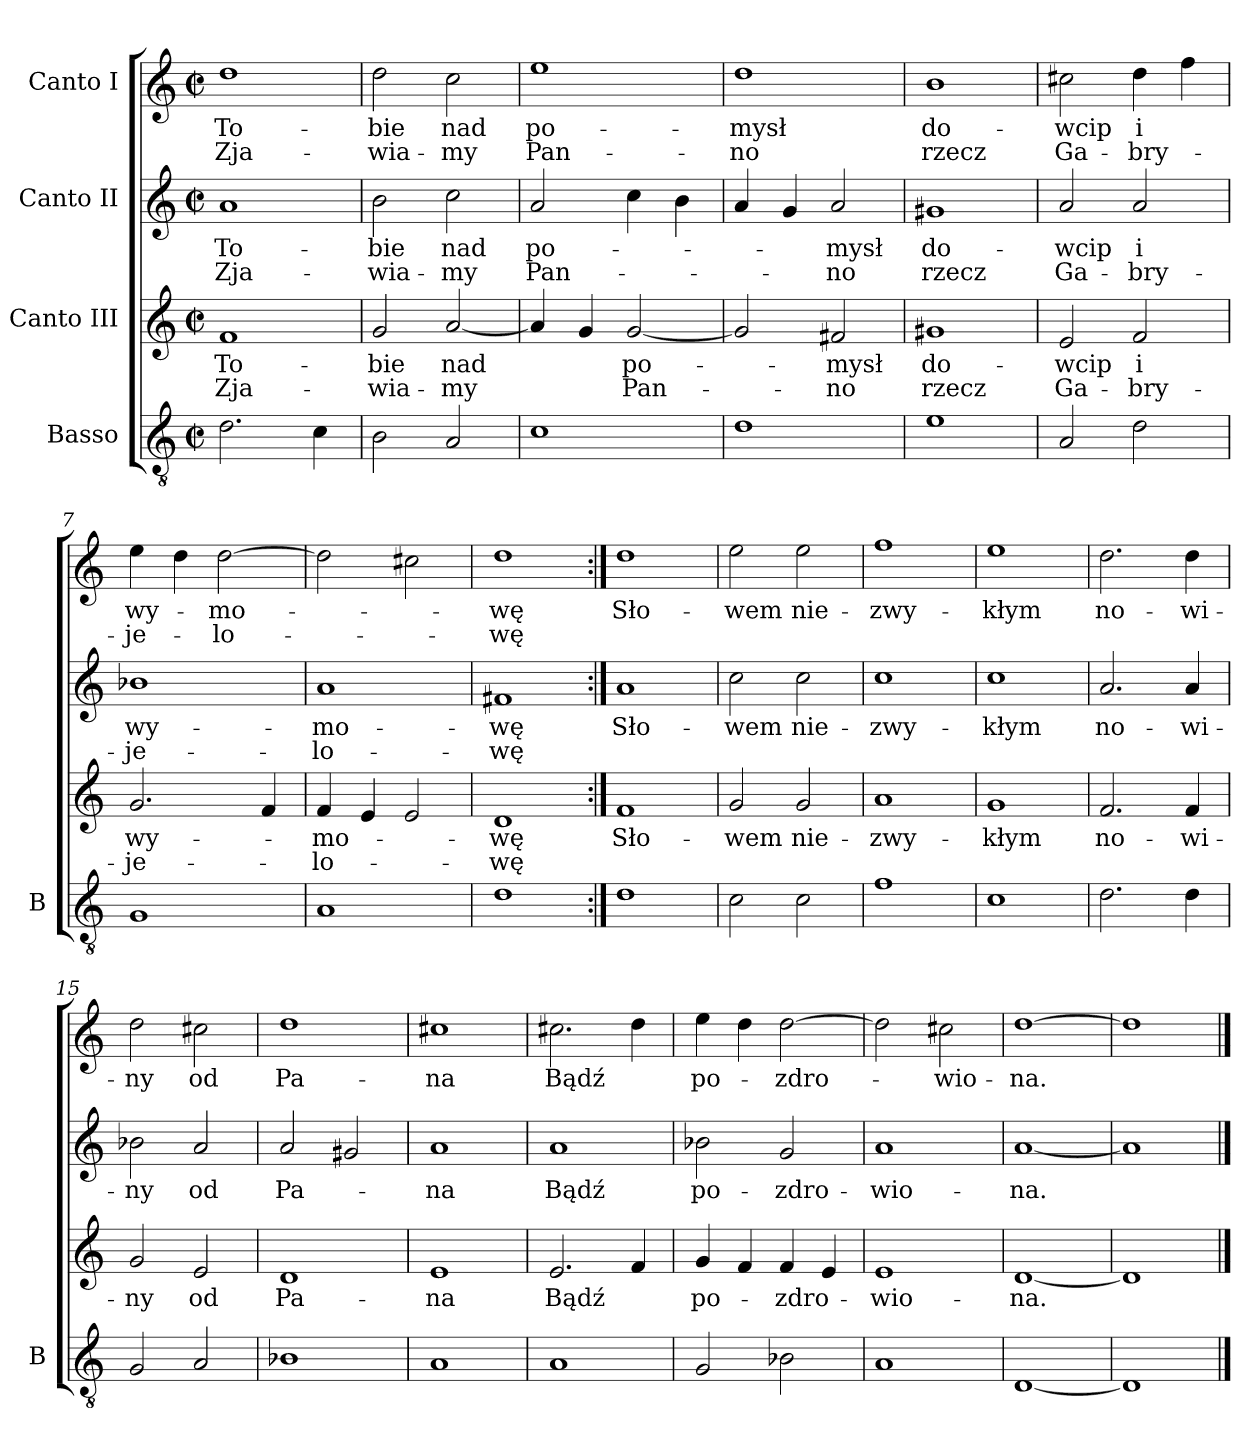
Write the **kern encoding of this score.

**kern	**kern	**text	**text	**kern	**text	**text	**kern	**text	**text
*part4	*part3	*part3	*part3	*part2	*part2	*part2	*part1	*part1	*part1
*staff4	*staff3	*staff3	*staff3	*staff2	*staff2	*staff2	*staff1	*staff1	*staff1
*I"Basso	*I"Canto III	*	*	*I"Canto II	*	*	*I"Canto I	*	*
*I'B	*	*	*	*	*	*	*	*	*
*clefGv2	*clefG2	*	*	*clefG2	*	*	*clefG2	*	*
*k[]	*k[]	*	*	*k[]	*	*	*k[]	*	*
*M2/2	*M2/2	*	*	*M2/2	*	*	*M2/2	*	*
*met(c|)	*met(c|)	*	*	*met(c|)	*	*	*met(c|)	*	*
=1	=1	=1	=1	=1	=1	=1	=1	=1	=1
2.d	1f	To-	Zja-	1a	To-	Zja-	1dd	To-	Zja-
4c	.	.	.	.	.	.	.	.	.
=2	=2	=2	=2	=2	=2	=2	=2	=2	=2
2B	2g	-bie	-wia-	2b	-bie	-wia-	2dd	-bie	-wia-
2A	[2a	nad	-my	2cc	nad	-my	2cc	nad	-my
=3	=3	=3	=3	=3	=3	=3	=3	=3	=3
1c	4a]	.	.	2a	po-	Pan-	1ee	po-	Pan-
.	4g	.	.	.	.	.	.	.	.
.	[2g	po-	Pan-	4cc	.	.	.	.	.
.	.	.	.	4b	.	.	.	.	.
=4	=4	=4	=4	=4	=4	=4	=4	=4	=4
1d	2g]	.	.	4a	.	.	1dd	-mysł	-no
.	.	.	.	4g	.	.	.	.	.
.	2f#X	-mysł	-no	2a	-mysł	-no	.	.	.
=5	=5	=5	=5	=5	=5	=5	=5	=5	=5
1e	1g#X	do-	rzecz	1g#X	do-	rzecz	1b	do-	rzecz
=6	=6	=6	=6	=6	=6	=6	=6	=6	=6
2A	2e	-wcip	Ga-	2a	-wcip	Ga-	2cc#X	-wcip	Ga-
2d	2f	i	-bry-	2a	i	-bry-	4dd	i	-bry-
.	.	.	.	.	.	.	4ff	.	.
=7	=7	=7	=7	=7	=7	=7	=7	=7	=7
1G	2.g	wy-	-je-	1b-X	wy-	-je-	4ee	wy-	-je-
.	.	.	.	.	.	.	4dd	.	.
.	.	.	.	.	.	.	[2dd	-mo-	-lo-
.	4f	.	.	.	.	.	.	.	.
=8	=8	=8	=8	=8	=8	=8	=8	=8	=8
1A	4f	-mo-	-lo-	1a	-mo-	-lo-	2dd]	.	.
.	4e	.	.	.	.	.	.	.	.
.	2e	.	.	.	.	.	2cc#X	.	.
=9	=9	=9	=9	=9	=9	=9	=9	=9	=9
1d	1d	-wę	-wę	1f#X	-wę	-wę	1dd	-wę	-wę
=10:|!	=10:|!	=10:|!	=10:|!	=10:|!	=10:|!	=10:|!	=10:|!	=10:|!	=10:|!
1d	1f	Sło-	.	1a	Sło-	.	1dd	Sło-	.
=11	=11	=11	=11	=11	=11	=11	=11	=11	=11
2c	2g	-wem	.	2cc	-wem	.	2ee	-wem	.
2c	2g	nie-	.	2cc	nie-	.	2ee	nie-	.
=12	=12	=12	=12	=12	=12	=12	=12	=12	=12
1f	1a	-zwy-	.	1cc	-zwy-	.	1ff	-zwy-	.
=13	=13	=13	=13	=13	=13	=13	=13	=13	=13
1c	1g	-kłym	.	1cc	-kłym	.	1ee	-kłym	.
=14	=14	=14	=14	=14	=14	=14	=14	=14	=14
2.d	2.f	no-	.	2.a	no-	.	2.dd	no-	.
4d	4f	-wi-	.	4a	-wi-	.	4dd	-wi-	.
=15	=15	=15	=15	=15	=15	=15	=15	=15	=15
2G	2g	-ny	.	2b-X	-ny	.	2dd	-ny	.
2A	2e	od	.	2a	od	.	2cc#X	od	.
=16	=16	=16	=16	=16	=16	=16	=16	=16	=16
1B-X	1d	Pa-	.	2a	Pa-	.	1dd	Pa-	.
.	.	.	.	2g#X	.	.	.	.	.
=17	=17	=17	=17	=17	=17	=17	=17	=17	=17
1A	1e	-na	.	1a	-na	.	1cc#X	-na	.
=18	=18	=18	=18	=18	=18	=18	=18	=18	=18
1A	2.e	Bądź	.	1a	Bądź	.	2.cc#X	Bądź	.
.	4f	.	.	.	.	.	4dd	.	.
=19	=19	=19	=19	=19	=19	=19	=19	=19	=19
2G	4g	po-	.	2b-X	po-	.	4ee	po-	.
.	4f	.	.	.	.	.	4dd	.	.
2B-X	4f	-zdro-	.	2g	-zdro-	.	[2dd	-zdro-	.
.	4e	.	.	.	.	.	.	.	.
=20	=20	=20	=20	=20	=20	=20	=20	=20	=20
1A	1e	-wio-	.	1a	-wio-	.	2dd]	.	.
.	.	.	.	.	.	.	2cc#X	-wio-	.
=21	=21	=21	=21	=21	=21	=21	=21	=21	=21
[1D	[1d	-na.	.	[1a	-na.	.	[1dd	-na.	.
=22	=22	=22	=22	=22	=22	=22	=22	=22	=22
1D]	1d]	.	.	1a]	.	.	1dd]	.	.
==	==	==	==	==	==	==	==	==	==
*-	*-	*-	*-	*-	*-	*-	*-	*-	*-
